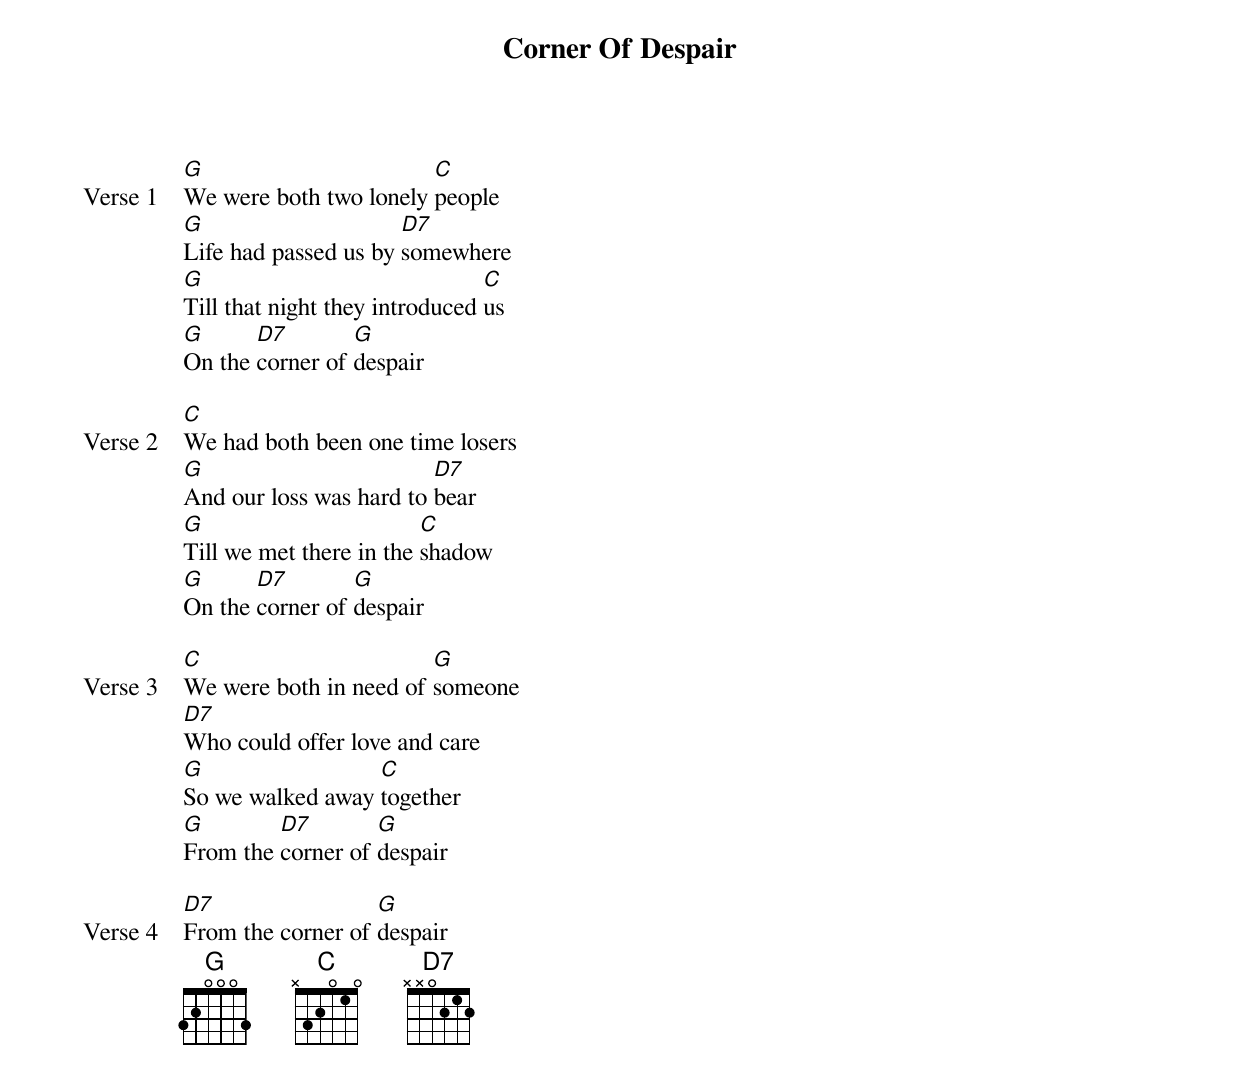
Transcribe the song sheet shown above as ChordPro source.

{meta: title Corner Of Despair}
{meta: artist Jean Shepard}
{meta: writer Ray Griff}

{start_of_verse: Verse 1}
[G]We were both two lonely [C]people
[G]Life had passed us by [D7]somewhere
[G]Till that night they introduced [C]us
[G]On the [D7]corner of [G]despair
{end_of_verse}

{start_of_verse: Verse 2}
[C]We had both been one time losers
[G]And our loss was hard to [D7]bear
[G]Till we met there in the [C]shadow
[G]On the [D7]corner of [G]despair
{end_of_verse}

{start_of_verse: Verse 3}
[C]We were both in need of [G]someone
[D7]Who could offer love and care
[G]So we walked away [C]together
[G]From the [D7]corner of [G]despair
{end_of_verse}

{start_of_verse: Verse 4}
[D7]From the corner of [G]despair
{end_of_verse}
